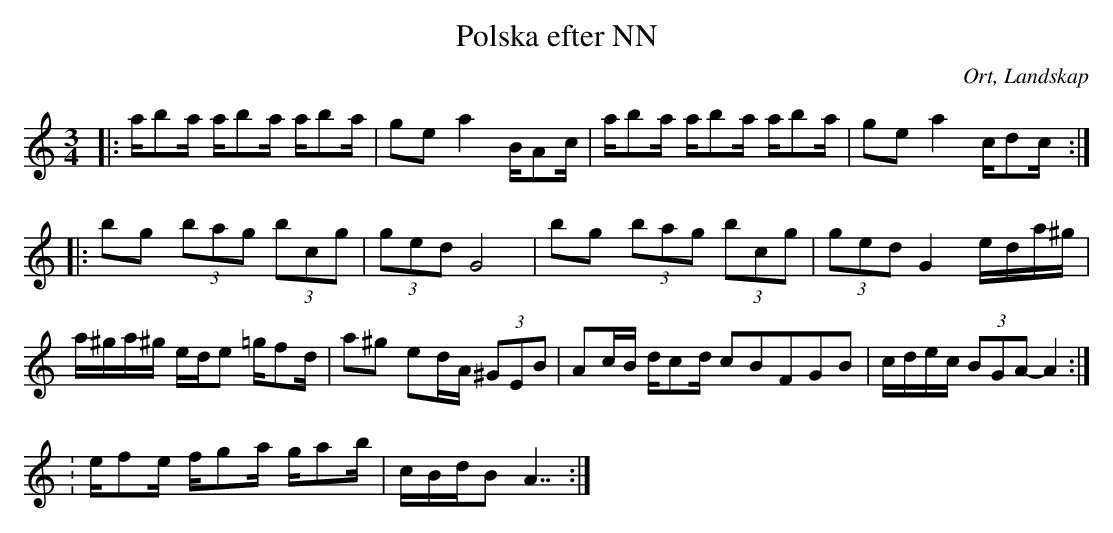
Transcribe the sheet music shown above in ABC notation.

X:1
T:Polska efter NN
O:Ort, Landskap
M:3/4
L:1/8
K:C
|: a/ba/ a/ba/ a/ba/ | ge a2 B/Ac/| a/ba/ a/ba/ a/ba/ | ge a2 c/dc/:|
|:bg (3bag (3bcg| (3ged G4 |bg (3bag (3bcg| (3ged G2 e/d/a/^g/| a/^g/a/^g/ e/d/e =g/fd/ |a^g ed/A/ (3^GEB| Ac/B/ d/cd/ c2/5B2/5F2/5G2/5B2/5|  c/d/e/c/ (3BGA-A2 :|
:e/fe/ f/ga/ g/ab/ | c/B/d/B A7/2:|
